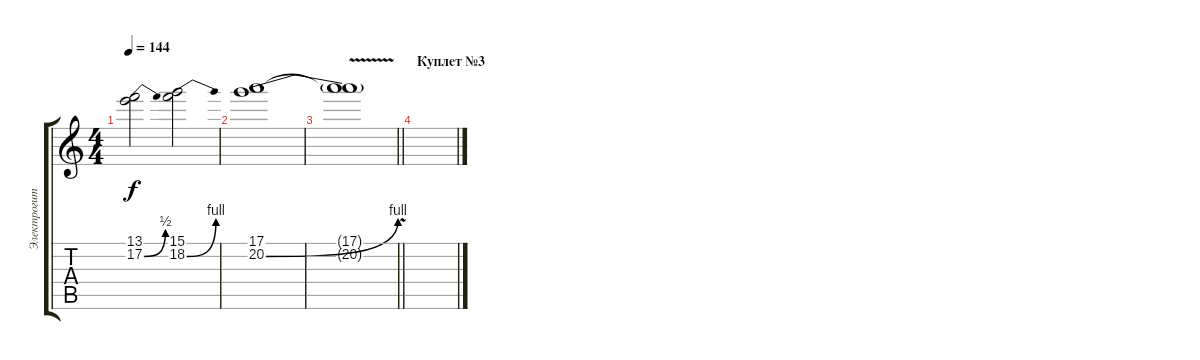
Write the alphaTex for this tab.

\track ("Электрогитара №2" "Электрогит") {instrument overdrivenguitar}
\staff {score tabs}
\tuning (E4 B3 G3 D3 A2 D2) {hide}
\ts (4 4)
\tempo 144
\clef g2
\ks c
(13.1 17.2{be (bend 0 0 60 2)}).2{dy f} (15.1 18.2{be (bend 0 0 60 4)}).2 |
(17.1 20.2{be (bend 0 0 60 4)}).1 |
\barLineRight lightlight
(17.1{t} 20.2{v t}).1 |
\section ("" "Куплет №3")
